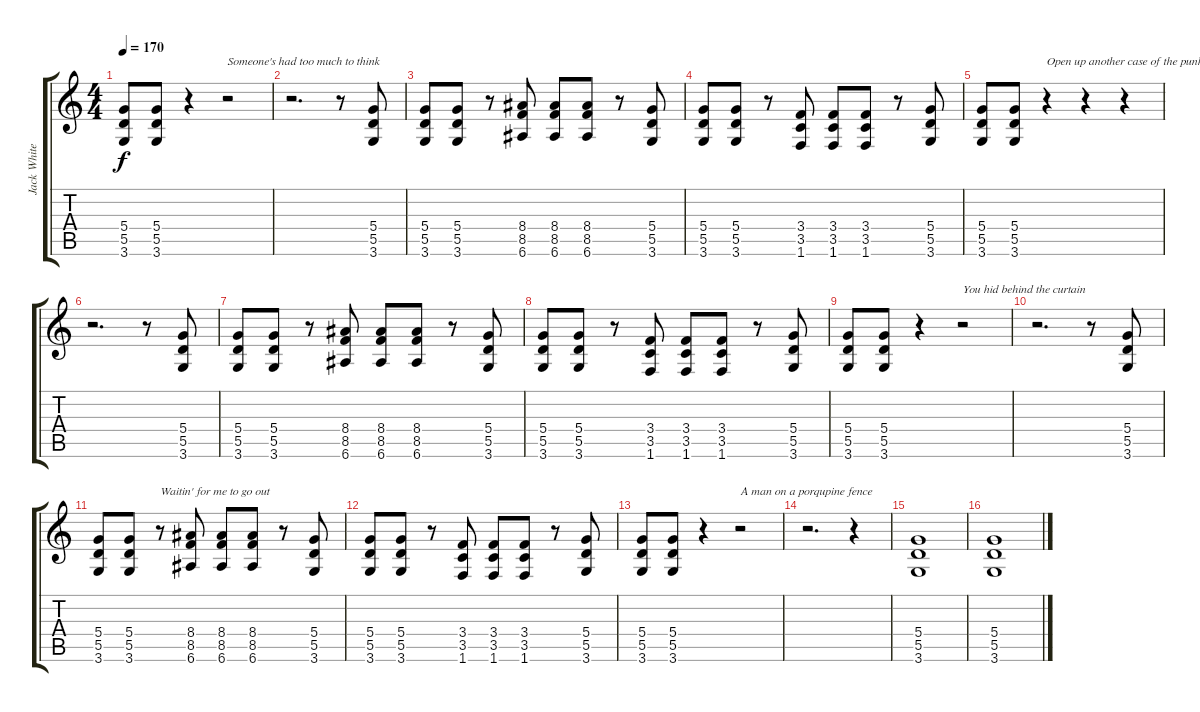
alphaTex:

\track ("Jack White" "Jack White") {instrument overdrivenguitar}
\staff {score tabs}
\tuning (E4 B3 G3 D3 A2 E2) {hide}
\ts (4 4)
\tempo 170
\clef g2
\ks c
(5.4 5.5 3.6).8{dy f} (5.4 5.5 3.6).8 r.4 r.2{txt "Someone's had too much to think"} |
r.2{d} r.8 (5.4 5.5 3.6).8 |
(5.4 5.5 3.6).8 (5.4 5.5 3.6).8 r.8 (8.4 8.5 6.6).8 (8.4 8.5 6.6).8 (8.4 8.5 6.6).8 r.8 (5.4 5.5 3.6).8 |
(5.4 5.5 3.6).8 (5.4 5.5 3.6).8 r.8 (3.4 3.5 1.6).8 (3.4 3.5 1.6).8 (3.4 3.5 1.6).8 r.8 (5.4 5.5 3.6).8 |
(5.4 5.5 3.6).8 (5.4 5.5 3.6).8 r.4{txt "Open up another case of the punks"} r.4 r.4 |
r.2{d} r.8 (5.4 5.5 3.6).8 |
(5.4 5.5 3.6).8 (5.4 5.5 3.6).8 r.8 (8.4 8.5 6.6).8 (8.4 8.5 6.6).8 (8.4 8.5 6.6).8 r.8 (5.4 5.5 3.6).8 |
(5.4 5.5 3.6).8 (5.4 5.5 3.6).8 r.8 (3.4 3.5 1.6).8 (3.4 3.5 1.6).8 (3.4 3.5 1.6).8 r.8 (5.4 5.5 3.6).8 |
(5.4 5.5 3.6).8 (5.4 5.5 3.6).8 r.4 r.2{txt "You hid behind the curtain"} |
r.2{d} r.8 (5.4 5.5 3.6).8 |
(5.4 5.5 3.6).8 (5.4 5.5 3.6).8 r.8{txt "Waitin' for me to go out"} (8.4 8.5 6.6).8 (8.4 8.5 6.6).8 (8.4 8.5 6.6).8 r.8 (5.4 5.5 3.6).8 |
(5.4 5.5 3.6).8 (5.4 5.5 3.6).8 r.8 (3.4 3.5 1.6).8 (3.4 3.5 1.6).8 (3.4 3.5 1.6).8 r.8 (5.4 5.5 3.6).8 |
(5.4 5.5 3.6).8 (5.4 5.5 3.6).8 r.4 r.2{txt "A man on a porqupine fence"} |
r.2{d} r.4 |
(5.4 5.5 3.6).1{instrument distortionguitar} |
(5.4 5.5 3.6).1
